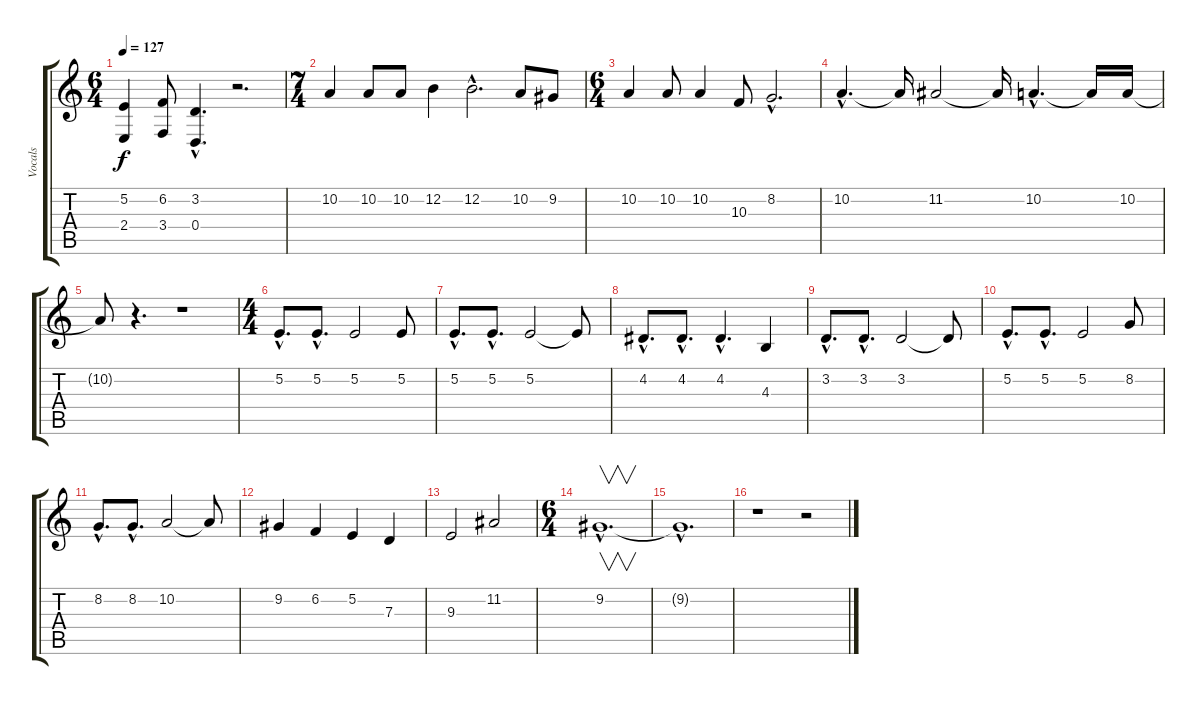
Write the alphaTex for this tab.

\track ("Vocals" "Vocals") {instrument cello}
\staff {score tabs}
\tuning (E4 B3 G3 D3 A2 E2) {hide}
\ts (6 4)
\tempo 127
\clef g2
\ks c
(5.2 2.4).4{dy f} (6.2 3.4).8 (3.2{hac} 0.4{hac}).4{d} r.2{d} |
\ts (7 4)
10.2.4 10.2.8 10.2.8 12.2.4 12.2{hac}.2{d} 10.2.8 9.2.8 |
\ts (6 4)
10.2.4 10.2.8 10.2.4 10.3.8 8.2{hac}.2{d} |
10.2{hac}.4{d} 10.2{t}.16 11.2.2 11.2{t}.16 10.2{hac}.4{d} 10.2{t}.16 10.2.16 |
10.2{t}.8 r.4{d} r.1 |
\ts (4 4)
5.2{hac}.8{d} 5.2{hac}.8{d} 5.2.2 5.2.8 |
5.2{hac}.8{d} 5.2{hac}.8{d} 5.2.2 5.2{t}.8 |
4.2{hac}.8{d} 4.2{hac}.8{d} 4.2{hac}.4{d} 4.3.4 |
3.2{hac}.8{d} 3.2{hac}.8{d} 3.2.2 3.2{t}.8 |
5.2{hac}.8{d} 5.2{hac}.8{d} 5.2.2 8.2.8 |
8.2{hac}.8{d} 8.2{hac}.8{d} 10.2.2 10.2{t}.8 |
9.2.4 6.2.4 5.2.4 7.3.4 |
9.3.2 11.2.2 |
\ts (6 4)
9.2{hac}.1{v d} |
9.2{hac t}.1{d} |
r.1 r.2
